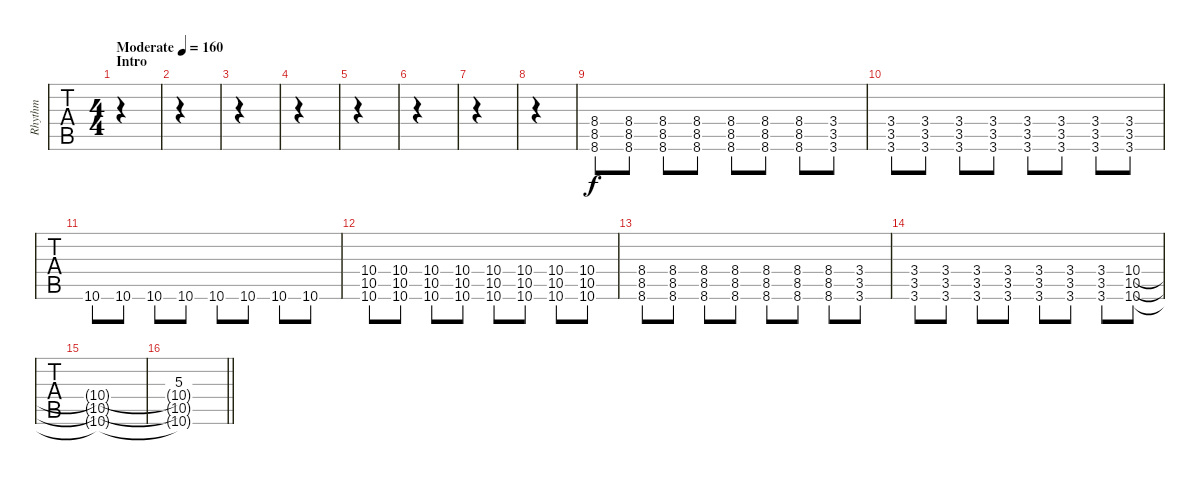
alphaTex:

\track ("Rhythm" "Rhythm") {instrument distortionguitar}
\staff {tabs}
\tuning (Eb4 Bb3 Gb3 Db3 Ab2 Db2) {hide}
\ts (4 4)
\section ("" "Intro")
\tempo (160 "Moderate")
\clef g2
\ks c
|
|
|
|
|
|
|
|
(8.4 8.5 8.6).8{instrument distortionguitar} (8.4 8.5 8.6).8 (8.4 8.5 8.6).8 (8.4 8.5 8.6).8 (8.4 8.5 8.6).8 (8.4 8.5 8.6).8 (8.4 8.5 8.6).8 (3.4 3.5 3.6).8 |
(3.4 3.5 3.6).8 (3.4 3.5 3.6).8 (3.4 3.5 3.6).8 (3.4 3.5 3.6).8 (3.4 3.5 3.6).8 (3.4 3.5 3.6).8 (3.4 3.5 3.6).8 (3.4 3.5 3.6).8 |
10.6.8 10.6.8 10.6.8 10.6.8 10.6.8 10.6.8 10.6.8 10.6.8 |
(10.4 10.5 10.6).8 (10.4 10.5 10.6).8 (10.4 10.5 10.6).8 (10.4 10.5 10.6).8 (10.4 10.5 10.6).8 (10.4 10.5 10.6).8 (10.4 10.5 10.6).8 (10.4 10.5 10.6).8 |
(8.4 8.5 8.6).8 (8.4 8.5 8.6).8 (8.4 8.5 8.6).8 (8.4 8.5 8.6).8 (8.4 8.5 8.6).8 (8.4 8.5 8.6).8 (8.4 8.5 8.6).8 (3.4 3.5 3.6).8 |
(3.4 3.5 3.6).8 (3.4 3.5 3.6).8 (3.4 3.5 3.6).8 (3.4 3.5 3.6).8 (3.4 3.5 3.6).8 (3.4 3.5 3.6).8 (3.4 3.5 3.6).8 (10.4 10.5 10.6).8 |
(10.4{t} 10.5{t} 10.6{t}).1 |
\barLineRight lightlight
(5.3 10.4{t} 10.5{t} 10.6{t}).1
